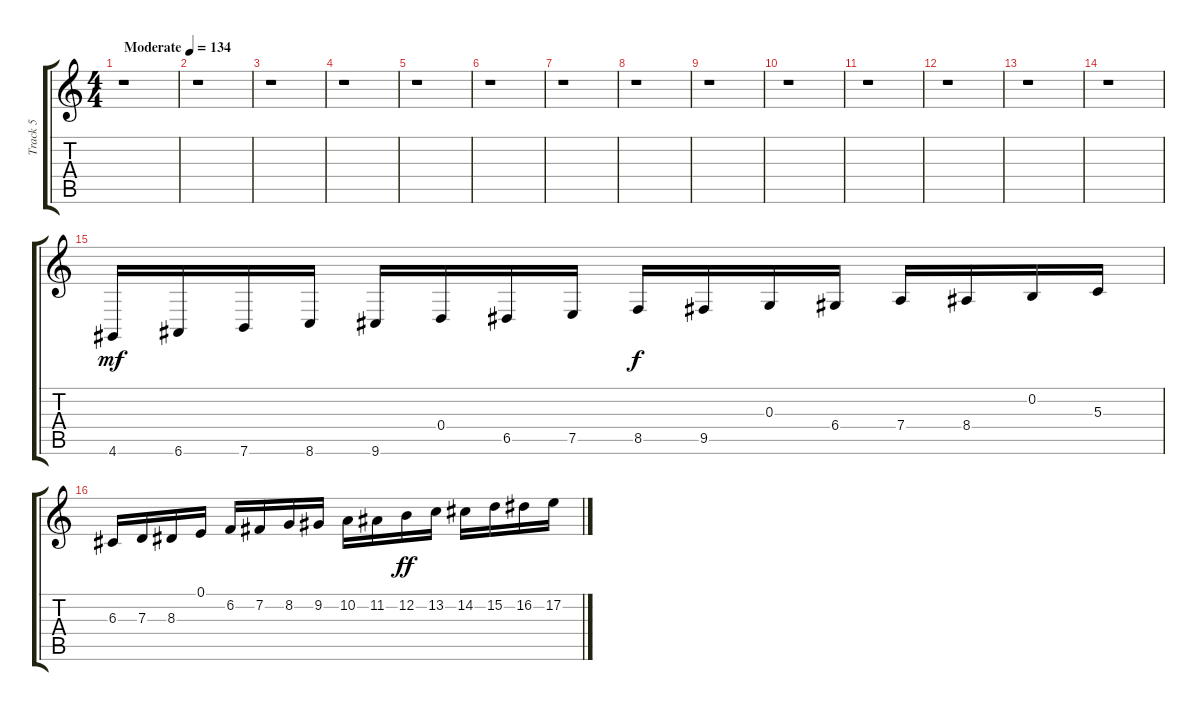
\track ("Track 5" "Track 5") {instrument lead1square}
\staff {score tabs}
\tuning (E4 B3 G3 D3 A2 E2) {hide}
\ts (4 4)
\tempo (134 "Moderate")
\clef g2
\ks c
r.1{dy mf instrument lead1square} |
r.1 |
r.1 |
r.1 |
r.1 |
r.1 |
r.1 |
r.1 |
r.1 |
r.1 |
r.1 |
r.1 |
r.1 |
r.1 |
4.6.16 6.6.16 7.6.16 8.6.16 9.6.16 0.4.16 6.5.16 7.5.16 8.5.16{dy f} 9.5.16 0.3.16 6.4.16 7.4.16 8.4.16 0.2.16 5.3.16 |
6.3.16 7.3.16 8.3.16 0.1.16 6.2.16 7.2.16 8.2.16 9.2.16 10.2.16 11.2.16 12.2.16{dy ff} 13.2.16 14.2.16 15.2.16 16.2.16 17.2.16
